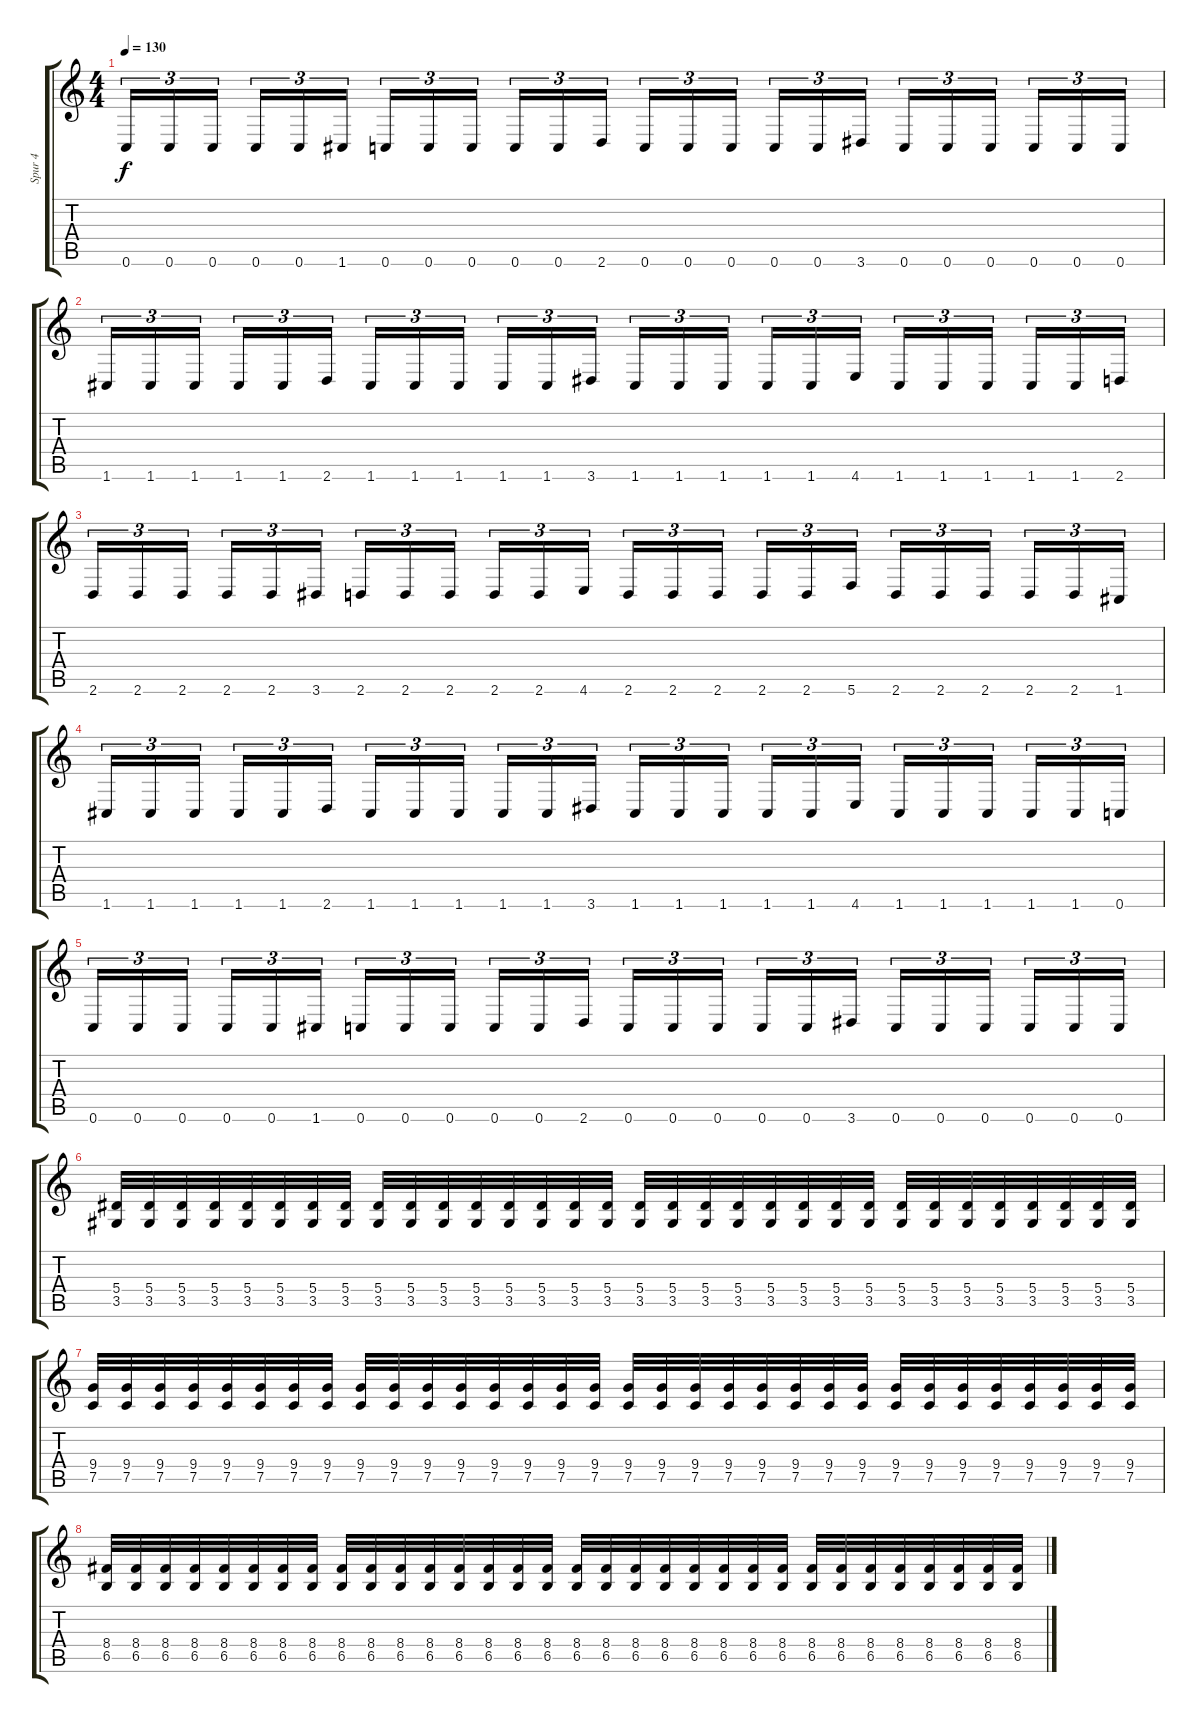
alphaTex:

\track ("Spur 4" "Spur 4") {instrument distortionguitar}
\staff {score tabs}
\tuning (C4 G3 Eb3 Bb2 F2 C2) {hide}
\ts (4 4)
\tempo 130
\clef g2
\ks c
0.6.16{tu (3 2) dy f} 0.6.16{tu (3 2)} 0.6.16{tu (3 2)} 0.6.16{tu (3 2)} 0.6.16{tu (3 2)} 1.6.16{tu (3 2)} 0.6.16{tu (3 2)} 0.6.16{tu (3 2)} 0.6.16{tu (3 2)} 0.6.16{tu (3 2)} 0.6.16{tu (3 2)} 2.6.16{tu (3 2)} 0.6.16{tu (3 2)} 0.6.16{tu (3 2)} 0.6.16{tu (3 2)} 0.6.16{tu (3 2)} 0.6.16{tu (3 2)} 3.6.16{tu (3 2)} 0.6.16{tu (3 2)} 0.6.16{tu (3 2)} 0.6.16{tu (3 2)} 0.6.16{tu (3 2)} 0.6.16{tu (3 2)} 0.6.16{tu (3 2)} |
1.6.16{tu (3 2)} 1.6.16{tu (3 2)} 1.6.16{tu (3 2)} 1.6.16{tu (3 2)} 1.6.16{tu (3 2)} 2.6.16{tu (3 2)} 1.6.16{tu (3 2)} 1.6.16{tu (3 2)} 1.6.16{tu (3 2)} 1.6.16{tu (3 2)} 1.6.16{tu (3 2)} 3.6.16{tu (3 2)} 1.6.16{tu (3 2)} 1.6.16{tu (3 2)} 1.6.16{tu (3 2)} 1.6.16{tu (3 2)} 1.6.16{tu (3 2)} 4.6.16{tu (3 2)} 1.6.16{tu (3 2)} 1.6.16{tu (3 2)} 1.6.16{tu (3 2)} 1.6.16{tu (3 2)} 1.6.16{tu (3 2)} 2.6.16{tu (3 2)} |
2.6.16{tu (3 2)} 2.6.16{tu (3 2)} 2.6.16{tu (3 2)} 2.6.16{tu (3 2)} 2.6.16{tu (3 2)} 3.6.16{tu (3 2)} 2.6.16{tu (3 2)} 2.6.16{tu (3 2)} 2.6.16{tu (3 2)} 2.6.16{tu (3 2)} 2.6.16{tu (3 2)} 4.6.16{tu (3 2)} 2.6.16{tu (3 2)} 2.6.16{tu (3 2)} 2.6.16{tu (3 2)} 2.6.16{tu (3 2)} 2.6.16{tu (3 2)} 5.6.16{tu (3 2)} 2.6.16{tu (3 2)} 2.6.16{tu (3 2)} 2.6.16{tu (3 2)} 2.6.16{tu (3 2)} 2.6.16{tu (3 2)} 1.6.16{tu (3 2)} |
1.6.16{tu (3 2)} 1.6.16{tu (3 2)} 1.6.16{tu (3 2)} 1.6.16{tu (3 2)} 1.6.16{tu (3 2)} 2.6.16{tu (3 2)} 1.6.16{tu (3 2)} 1.6.16{tu (3 2)} 1.6.16{tu (3 2)} 1.6.16{tu (3 2)} 1.6.16{tu (3 2)} 3.6.16{tu (3 2)} 1.6.16{tu (3 2)} 1.6.16{tu (3 2)} 1.6.16{tu (3 2)} 1.6.16{tu (3 2)} 1.6.16{tu (3 2)} 4.6.16{tu (3 2)} 1.6.16{tu (3 2)} 1.6.16{tu (3 2)} 1.6.16{tu (3 2)} 1.6.16{tu (3 2)} 1.6.16{tu (3 2)} 0.6.16{tu (3 2)} |
0.6.16{tu (3 2)} 0.6.16{tu (3 2)} 0.6.16{tu (3 2)} 0.6.16{tu (3 2)} 0.6.16{tu (3 2)} 1.6.16{tu (3 2)} 0.6.16{tu (3 2)} 0.6.16{tu (3 2)} 0.6.16{tu (3 2)} 0.6.16{tu (3 2)} 0.6.16{tu (3 2)} 2.6.16{tu (3 2)} 0.6.16{tu (3 2)} 0.6.16{tu (3 2)} 0.6.16{tu (3 2)} 0.6.16{tu (3 2)} 0.6.16{tu (3 2)} 3.6.16{tu (3 2)} 0.6.16{tu (3 2)} 0.6.16{tu (3 2)} 0.6.16{tu (3 2)} 0.6.16{tu (3 2)} 0.6.16{tu (3 2)} 0.6.16{tu (3 2)} |
(5.4 3.5).32 (5.4 3.5).32 (5.4 3.5).32 (5.4 3.5).32 (5.4 3.5).32 (5.4 3.5).32 (5.4 3.5).32 (5.4 3.5).32 (5.4 3.5).32 (5.4 3.5).32 (5.4 3.5).32 (5.4 3.5).32 (5.4 3.5).32 (5.4 3.5).32 (5.4 3.5).32 (5.4 3.5).32 (5.4 3.5).32 (5.4 3.5).32 (5.4 3.5).32 (5.4 3.5).32 (5.4 3.5).32 (5.4 3.5).32 (5.4 3.5).32 (5.4 3.5).32 (5.4 3.5).32 (5.4 3.5).32 (5.4 3.5).32 (5.4 3.5).32 (5.4 3.5).32 (5.4 3.5).32 (5.4 3.5).32 (5.4 3.5).32 |
(9.4 7.5).32 (9.4 7.5).32 (9.4 7.5).32 (9.4 7.5).32 (9.4 7.5).32 (9.4 7.5).32 (9.4 7.5).32 (9.4 7.5).32 (9.4 7.5).32 (9.4 7.5).32 (9.4 7.5).32 (9.4 7.5).32 (9.4 7.5).32 (9.4 7.5).32 (9.4 7.5).32 (9.4 7.5).32 (9.4 7.5).32 (9.4 7.5).32 (9.4 7.5).32 (9.4 7.5).32 (9.4 7.5).32 (9.4 7.5).32 (9.4 7.5).32 (9.4 7.5).32 (9.4 7.5).32 (9.4 7.5).32 (9.4 7.5).32 (9.4 7.5).32 (9.4 7.5).32 (9.4 7.5).32 (9.4 7.5).32 (9.4 7.5).32 |
(8.4 6.5).32 (8.4 6.5).32 (8.4 6.5).32 (8.4 6.5).32 (8.4 6.5).32 (8.4 6.5).32 (8.4 6.5).32 (8.4 6.5).32 (8.4 6.5).32 (8.4 6.5).32 (8.4 6.5).32 (8.4 6.5).32 (8.4 6.5).32 (8.4 6.5).32 (8.4 6.5).32 (8.4 6.5).32 (8.4 6.5).32 (8.4 6.5).32 (8.4 6.5).32 (8.4 6.5).32 (8.4 6.5).32 (8.4 6.5).32 (8.4 6.5).32 (8.4 6.5).32 (8.4 6.5).32 (8.4 6.5).32 (8.4 6.5).32 (8.4 6.5).32 (8.4 6.5).32 (8.4 6.5).32 (8.4 6.5).32 (8.4 6.5).32
